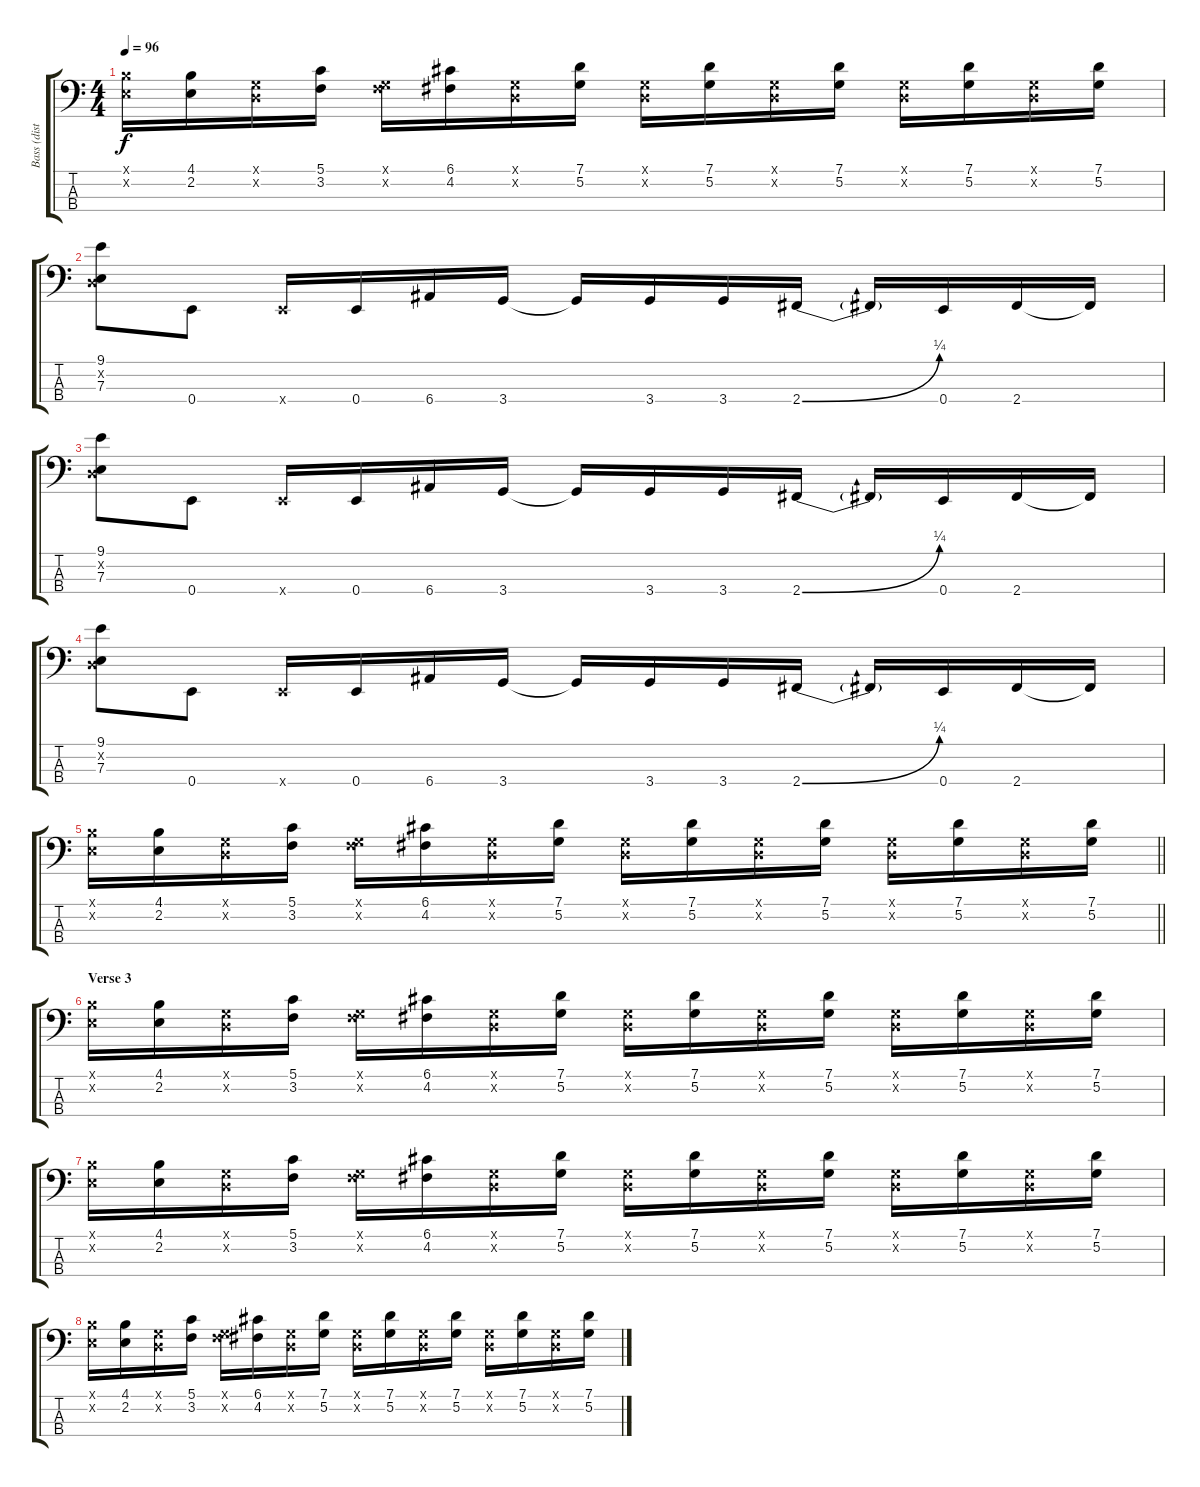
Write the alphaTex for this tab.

\track ("Bass (dist.) - Left" "Bass (dist") {instrument distortionguitar}
\staff {score tabs}
\tuning (G2 D2 A1 E1) {hide}
\ts (4 4)
\tempo 96
\clef f4
\ks c
(4.1{x} 2.2{x}).16{dy f} (4.1 2.2).16 (0.1{x} 0.2{x}).16 (5.1 3.2).16 (0.1{x} 3.2{x}).16 (6.1 4.2).16 (0.1{x} 0.2{x}).16 (7.1 5.2).16 (0.1{x} 0.2{x}).16 (7.1 5.2).16 (0.1{x} 0.2{x}).16 (7.1 5.2).16 (0.1{x} 0.2{x}).16 (7.1 5.2).16 (0.1{x} 0.2{x}).16 (7.1 5.2).16 |
(9.1 0.2{x} 7.3).8 0.4.8 0.4{x}.16 0.4.16 6.4.16 3.4.16 3.4{t}.16 3.4.16 3.4.16 2.4{be (bend 0 0 60 1)}.16 2.4{t}.16 0.4.16 2.4.16 2.4{t}.16 |
(9.1 0.2{x} 7.3).8 0.4.8 0.4{x}.16 0.4.16 6.4.16 3.4.16 3.4{t}.16 3.4.16 3.4.16 2.4{be (bend 0 0 60 1)}.16 2.4{t}.16 0.4.16 2.4.16 2.4{t}.16 |
(9.1 0.2{x} 7.3).8 0.4.8 0.4{x}.16 0.4.16 6.4.16 3.4.16 3.4{t}.16 3.4.16 3.4.16 2.4{be (bend 0 0 60 1)}.16 2.4{t}.16 0.4.16 2.4.16 2.4{t}.16 |
\barLineRight lightlight
(4.1{x} 2.2{x}).16 (4.1 2.2).16 (0.1{x} 0.2{x}).16 (5.1 3.2).16 (0.1{x} 3.2{x}).16 (6.1 4.2).16 (0.1{x} 0.2{x}).16 (7.1 5.2).16 (0.1{x} 0.2{x}).16 (7.1 5.2).16 (0.1{x} 0.2{x}).16 (7.1 5.2).16 (0.1{x} 0.2{x}).16 (7.1 5.2).16 (0.1{x} 0.2{x}).16 (7.1 5.2).16 |
\section ("" "Verse 3")
(4.1{x} 2.2{x}).16 (4.1 2.2).16 (0.1{x} 0.2{x}).16 (5.1 3.2).16 (0.1{x} 3.2{x}).16 (6.1 4.2).16 (0.1{x} 0.2{x}).16 (7.1 5.2).16 (0.1{x} 0.2{x}).16 (7.1 5.2).16 (0.1{x} 0.2{x}).16 (7.1 5.2).16 (0.1{x} 0.2{x}).16 (7.1 5.2).16 (0.1{x} 0.2{x}).16 (7.1 5.2).16 |
(4.1{x} 2.2{x}).16 (4.1 2.2).16 (0.1{x} 0.2{x}).16 (5.1 3.2).16 (0.1{x} 3.2{x}).16 (6.1 4.2).16 (0.1{x} 0.2{x}).16 (7.1 5.2).16 (0.1{x} 0.2{x}).16 (7.1 5.2).16 (0.1{x} 0.2{x}).16 (7.1 5.2).16 (0.1{x} 0.2{x}).16 (7.1 5.2).16 (0.1{x} 0.2{x}).16 (7.1 5.2).16 |
(4.1{x} 2.2{x}).16 (4.1 2.2).16 (0.1{x} 0.2{x}).16 (5.1 3.2).16 (0.1{x} 3.2{x}).16 (6.1 4.2).16 (0.1{x} 0.2{x}).16 (7.1 5.2).16 (0.1{x} 0.2{x}).16 (7.1 5.2).16 (0.1{x} 0.2{x}).16 (7.1 5.2).16 (0.1{x} 0.2{x}).16 (7.1 5.2).16 (0.1{x} 0.2{x}).16 (7.1 5.2).16
